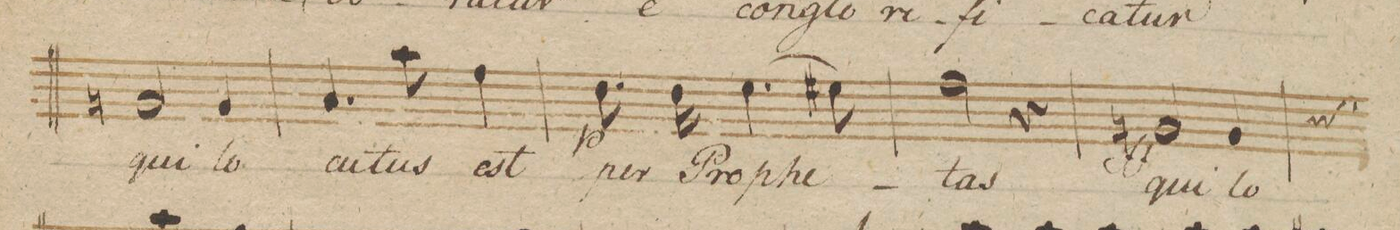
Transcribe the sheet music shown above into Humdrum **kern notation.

**kern	**text	**dynam
*I"Basso.	*	*
*clefF4	*	*
*k[b-]	*	*
*met(c|)	*	*
*M3/4	*	*
2BBn/	qui	.
4BB/	lo-	.
=184	=184	=184
4.C/	-cu-	.
8c\	-tus	.
4A\	est	.
=185	=185	=185
8.F\	per	p
16F\	Pro-	.
(4.G\	-phe-	.
8G#X\)	.	.
=186	=186	=186
2A\	-tas	.
4r	.	.
=187	=187	=187
2BBn/	qui	ff
4BB/	lo-	.
*custos:E	*	*
=188	=188	=188
*-	*-	*-
